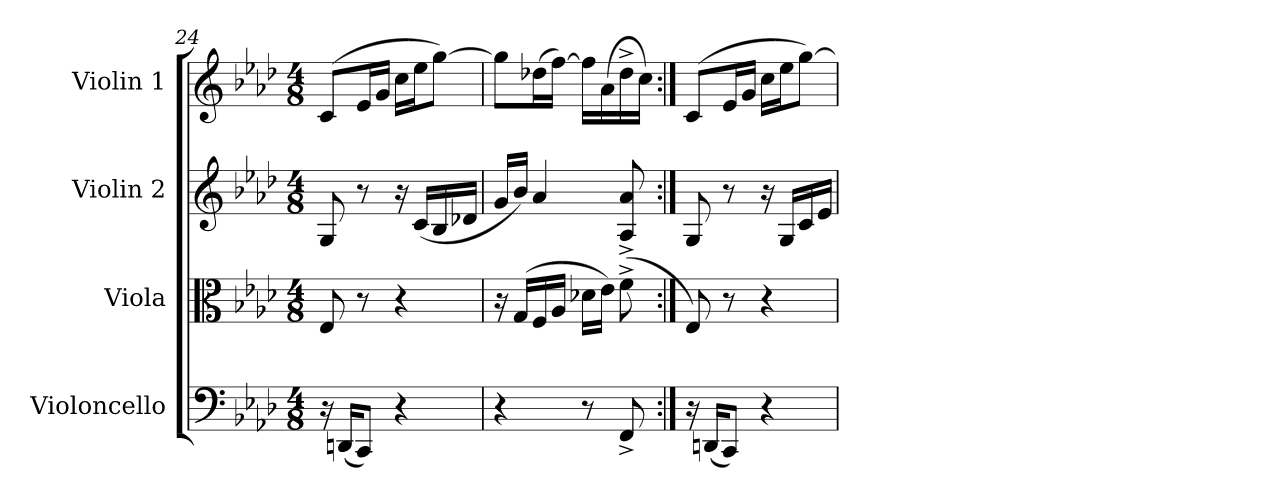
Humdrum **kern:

**kern	**kern	**kern	**kern
*part4	*part3	*part2	*part1
*staff4	*staff3	*staff2	*staff1
*I"Violoncello	*I"Viola	*I"Violin 2	*I"Violin 1
*I'Vc	*I'Vla	*I'Vln	*I'Vln
!!LO:PB:g=z
*clefF4	*clefC3	*clefG2	*clefG2
*k[b-e-a-d-]	*k[b-e-a-d-]	*k[b-e-a-d-]	*k[b-e-a-d-]
*M4/8	*M4/8	*M4/8	*M4/8
=24X1	=24X1	=24X1	=24X1
16r	8E-/	8G/	(8c/L
(16DDn/KL	.	.	.
8CC/J)	8r	8r	16e-/L
.	.	.	16g/JJ
4r	4r	16r	16cc\LL
.	.	(16c/LL	16ee-\J
.	.	16B-/	[8gg\J)
.	.	16d-X/JJ	.
=24X2	=24X2	=24X2	=24X2
4r	16r	16g/LL	8gg\L]
.	(16G/LL	16b-/JJ)	.
.	16F/	4a-/	(16dd-X\L
.	16A-/JJ	.	[16ff\JJ)
8r	16d-X\LL	.	16ff\LL]
.	16e-\JJ)	.	(16a-\
8FF^/	(8f^\	8A-/^ 8a-/^	16dd-^\
.	.	.	16cc\JJ)
=24X3:|!	=24X3:|!	=24X3:|!	=24X3:|!
16r	8E-/)	8G/	(8c/L
(16DDn/KL	.	.	.
8CC/J)	8r	8r	16e-/L
.	.	.	16g/JJ
4r	4r	16r	16cc\LL
.	.	16G/LL	16ee-\J
.	.	16c/	[8gg\J)
.	.	16e-/JJ	.
=	=	=	=
*-	*-	*-	*-
